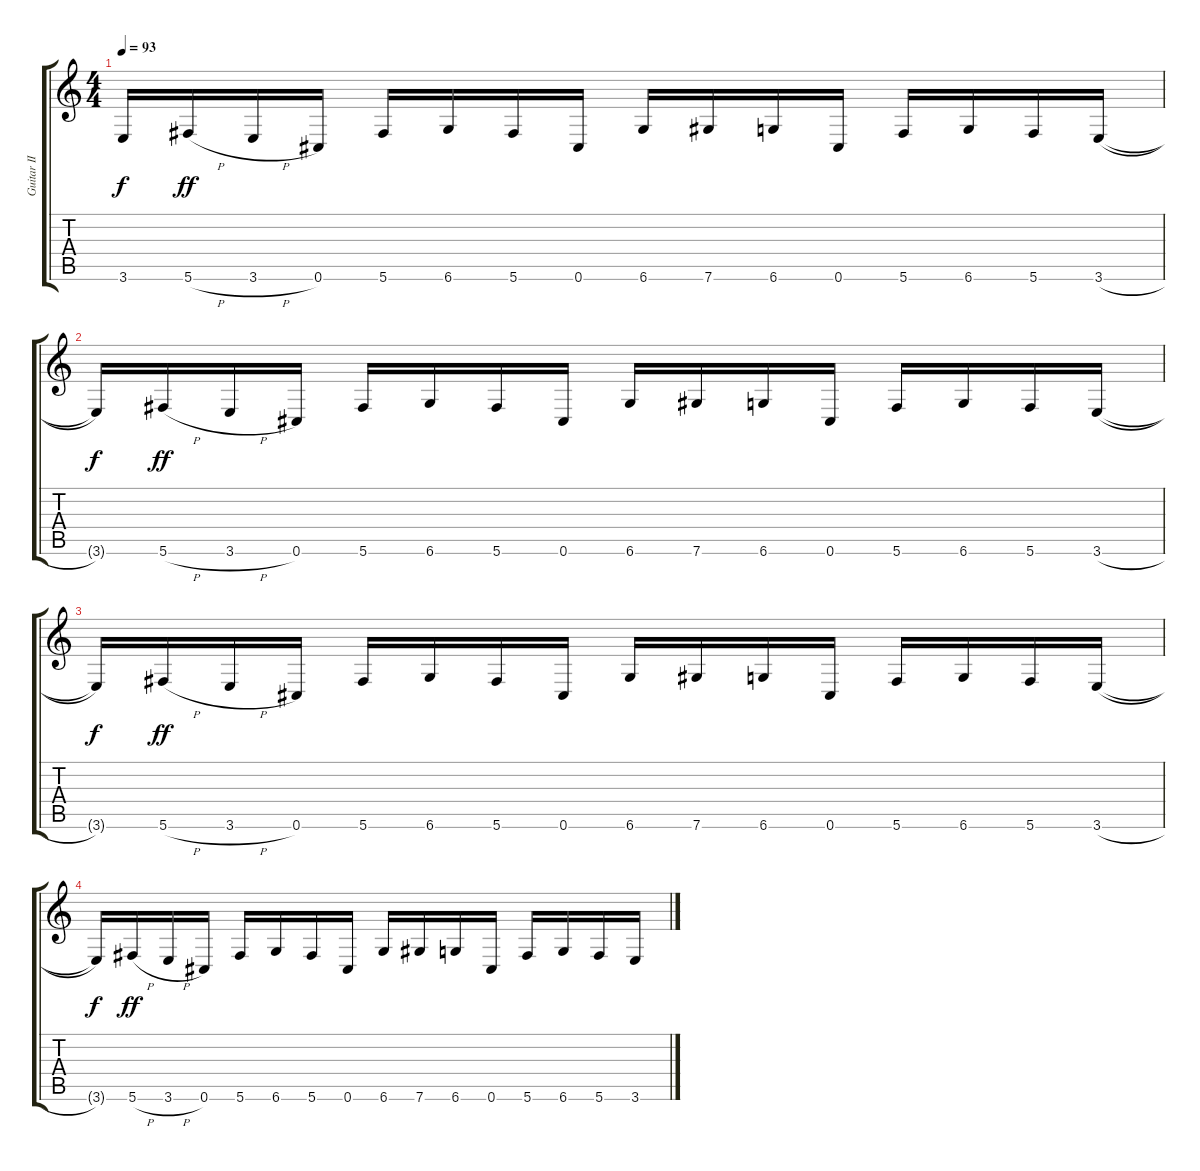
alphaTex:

\track ("Guitar II" "Guitar II") {instrument overdrivenguitar}
\staff {score tabs}
\tuning (Eb4 Bb3 Gb3 Db3 Ab2 Db2) {hide}
\ts (4 4)
\tempo 93
\clef g2
\ks c
3.6{t}.16{dy f} 5.6{h}.16{dy ff} 3.6{h}.16 0.6.16 5.6.16 6.6.16 5.6.16 0.6.16 6.6.16 7.6.16 6.6.16 0.6.16 5.6.16 6.6.16 5.6.16 3.6{h}.16 |
3.6{t}.16{dy f} 5.6{h}.16{dy ff} 3.6{h}.16 0.6.16 5.6.16 6.6.16 5.6.16 0.6.16 6.6.16 7.6.16 6.6.16 0.6.16 5.6.16 6.6.16 5.6.16 3.6{h}.16 |
3.6{t}.16{dy f} 5.6{h}.16{dy ff} 3.6{h}.16 0.6.16 5.6.16 6.6.16 5.6.16 0.6.16 6.6.16 7.6.16 6.6.16 0.6.16 5.6.16 6.6.16 5.6.16 3.6{h}.16 |
3.6{t}.16{dy f} 5.6{h}.16{dy ff} 3.6{h}.16 0.6.16 5.6.16 6.6.16 5.6.16 0.6.16 6.6.16 7.6.16 6.6.16 0.6.16 5.6.16 6.6.16 5.6.16 3.6{h}.16
